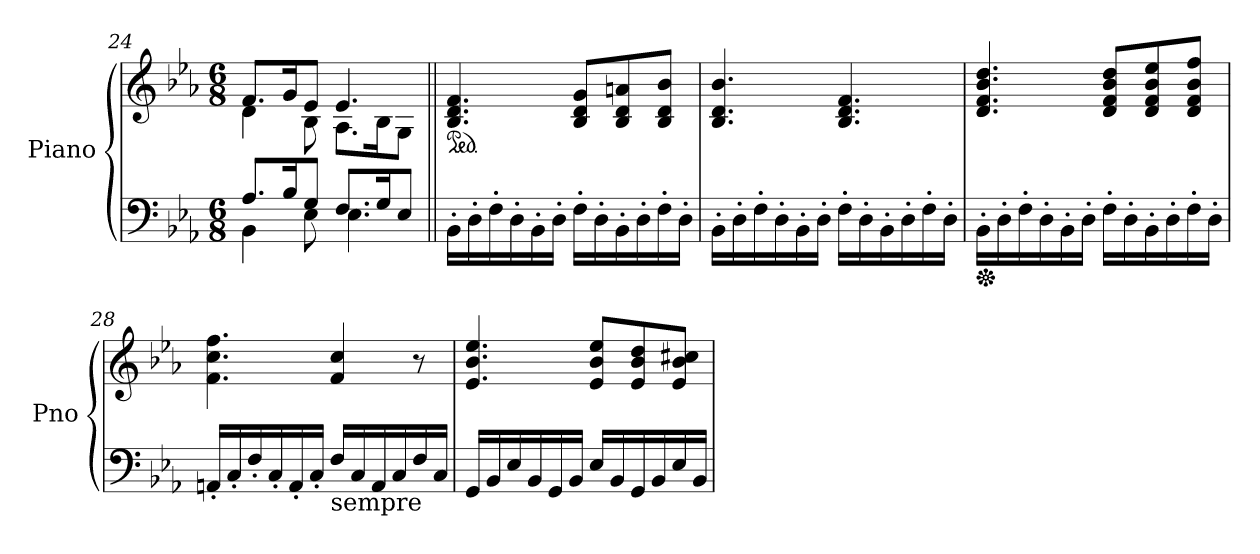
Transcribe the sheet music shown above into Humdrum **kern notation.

**kern	**kern
*part1	*part1
*staff2	*staff1
*I"Piano	*
*I'Pno	*
!!LO:LB:g=z
*clefF4	*clefG2
*k[b-e-a-]	*k[b-e-a-]
*E-:	*E-:
*M6/8	*M6/8
=24	=24
*^	*^
8.A-/L	4BB-\	8.f/L	4d\
16B-/K	.	16g/K	.
8G/J	8E-\	8e-/J	8B-\
8.F/L	4.E-\	4.e-/	8.A-\L
16G/K	.	.	16B-\K
8E-/J	.	.	8G\J
*v	*v	*	*
*	*v	*v
=25||	=25||
*	*ped
*	*^
!	!LO:TX:a:t=Sostenuto	!
*	*v	*v
16BB-'\LL	4.B-/ 4.d/ 4.f/
16D'\	.
16F'\	.
16D'\	.
16BB-'\	.
16D'\JJ	.
16F'\LL	8B-/ 8d/ 8g/L
16D'\	.
16BB-'\	8B-/ 8d/ 8an/
16D'\	.
16F'\	8B-/ 8d/ 8b-/J
16D'\JJ	.
=26	=26
16BB-'\LL	4.B-/ 4.d/ 4.b-/
16D'\	.
16F'\	.
16D'\	.
16BB-'\	.
16D'\JJ	.
16F'\LL	4.B-/ 4.d/ 4.f/
16D'\	.
16BB-'\	.
16D'\	.
16F'\	.
16D'\JJ	.
=27	=27
*Xped	*
16BB-'\LL	4.d/ 4.f/ 4.b-/ 4.dd/
16D'\	.
16F'\	.
16D'\	.
16BB-'\	.
16D'\JJ	.
16F'\LL	8d/ 8f/ 8b-/ 8dd/L
16D'\	.
16BB-'\	8d/ 8f/ 8b-/ 8ee-/
16D'\	.
16F'\	8d/ 8f/ 8b-/ 8ff/J
16D'\JJ	.
!!LO:LB:g=z
=28	=28
16AAn'/LL	4.f\ 4.cc\ 4.ff\
16C'/	.
16F'/	.
16C'/	.
16AA'/	.
16C'/JJ	.
!LO:TX:b:t=sempre	!
16F/LL	4f/ 4cc/
16C/	.
16AA/	.
16C/	.
16F/	8r
16C/JJ	.
=29	=29
16GG/LL	4.e-/ 4.b-/ 4.ee-/
16BB-/	.
16E-/	.
16BB-/	.
16GG/	.
16BB-/JJ	.
16E-/LL	8e-/ 8b-/ 8ee-/L
16BB-/	.
16GG/	8e-/ 8b-/ 8dd/
16BB-/	.
16E-/	8e-/ 8b-/ 8cc#X/J
16BB-/JJ	.
=	=
*-	*-
